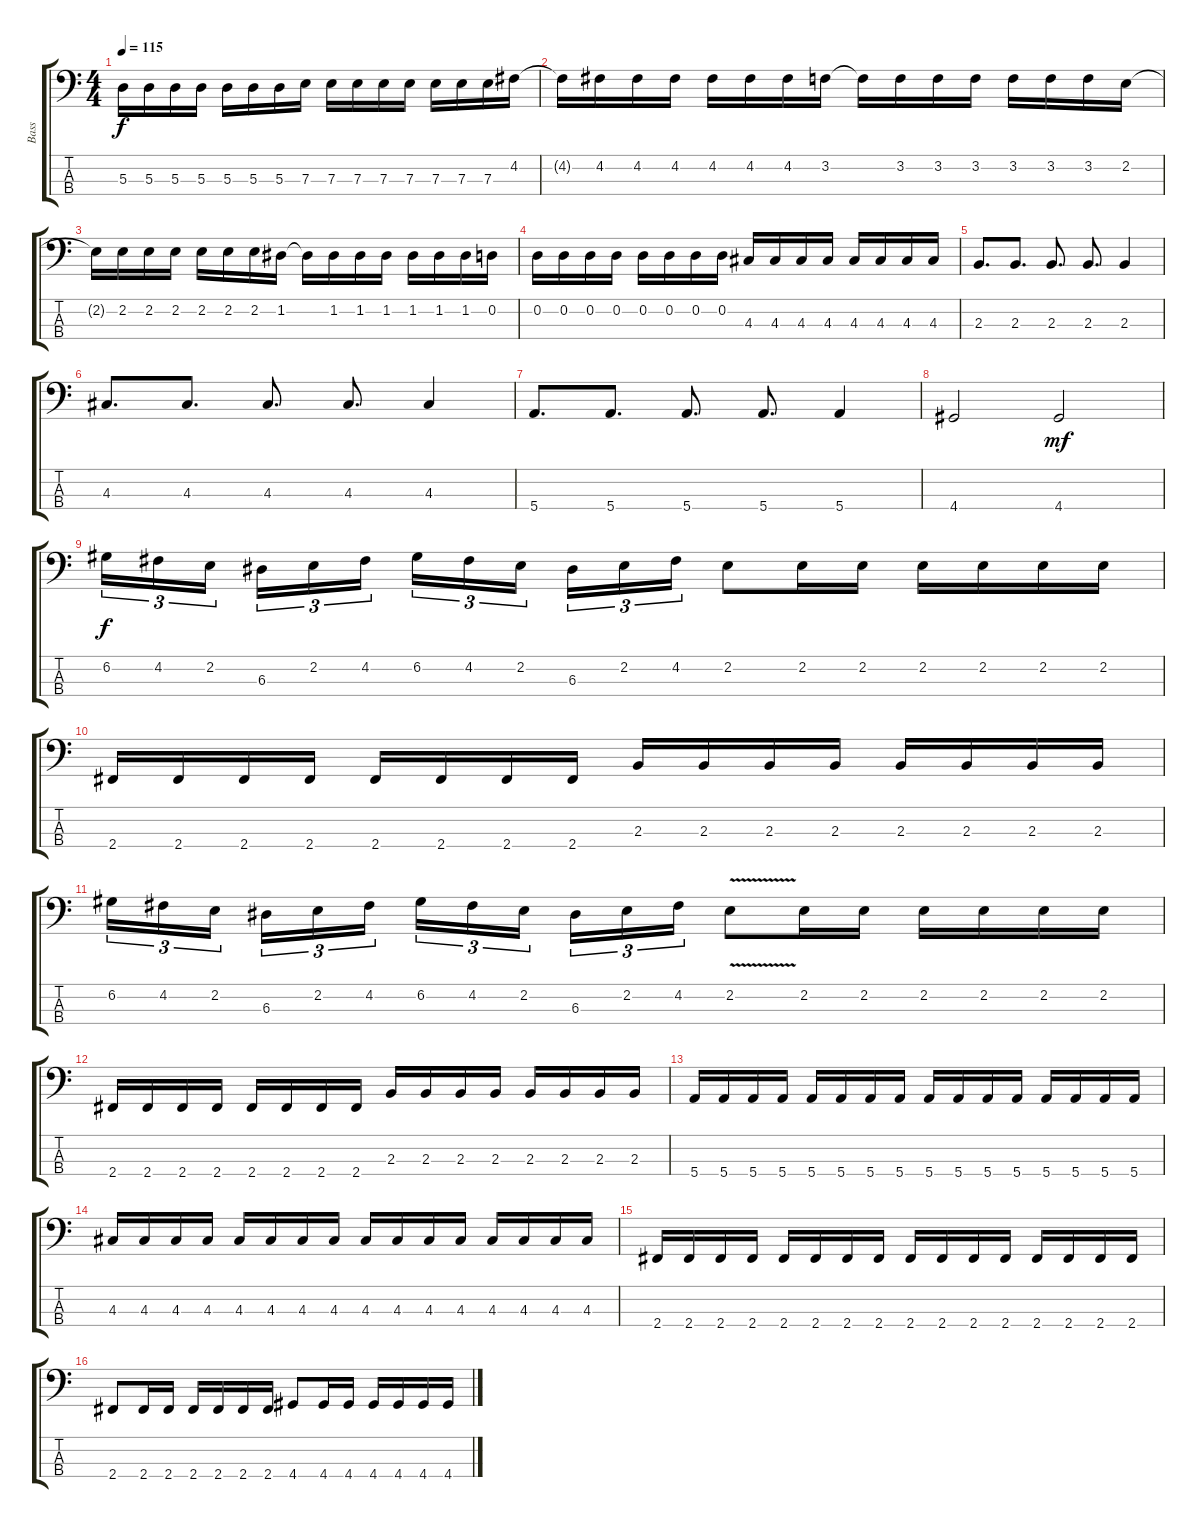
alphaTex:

\track ("Bass" "Bass") {instrument electricbassfinger}
\staff {score tabs}
\tuning (G2 D2 A1 E1) {hide}
\ts (4 4)
\tempo 115
\clef f4
\ks c
5.3.16{dy f} 5.3.16 5.3.16 5.3.16 5.3.16 5.3.16 5.3.16 7.3.16 7.3.16 7.3.16 7.3.16 7.3.16 7.3.16 7.3.16 7.3.16 4.2.16 |
4.2{t}.16 4.2.16 4.2.16 4.2.16 4.2.16 4.2.16 4.2.16 3.2.16 3.2{t}.16 3.2.16 3.2.16 3.2.16 3.2.16 3.2.16 3.2.16 2.2.16 |
2.2{t}.16 2.2.16 2.2.16 2.2.16 2.2.16 2.2.16 2.2.16 1.2.16 1.2{t}.16 1.2.16 1.2.16 1.2.16 1.2.16 1.2.16 1.2.16 0.2.16 |
0.2.16 0.2.16 0.2.16 0.2.16 0.2.16 0.2.16 0.2.16 0.2.16 4.3.16 4.3.16 4.3.16 4.3.16 4.3.16 4.3.16 4.3.16 4.3.16 |
2.3.8{d} 2.3.8{d} 2.3.8{d} 2.3.8{d} 2.3.4 |
4.3.8{d} 4.3.8{d} 4.3.8{d} 4.3.8{d} 4.3.4 |
5.4.8{d} 5.4.8{d} 5.4.8{d} 5.4.8{d} 5.4.4 |
4.4.2 4.4.2{dy mf} |
6.2.16{tu (3 2) dy f} 4.2.16{tu (3 2)} 2.2.16{tu (3 2) beam splitsecondary} 6.3.16{tu (3 2)} 2.2.16{tu (3 2)} 4.2.16{tu (3 2)} 6.2.16{tu (3 2)} 4.2.16{tu (3 2)} 2.2.16{tu (3 2) beam splitsecondary} 6.3.16{tu (3 2)} 2.2.16{tu (3 2)} 4.2.16{tu (3 2)} 2.2.8 2.2.16 2.2.16 2.2.16 2.2.16 2.2.16 2.2.16 |
2.4.16 2.4.16 2.4.16 2.4.16 2.4.16 2.4.16 2.4.16 2.4.16 2.3.16 2.3.16 2.3.16 2.3.16 2.3.16 2.3.16 2.3.16 2.3.16 |
6.2.16{tu (3 2)} 4.2.16{tu (3 2)} 2.2.16{tu (3 2) beam splitsecondary} 6.3.16{tu (3 2)} 2.2.16{tu (3 2)} 4.2.16{tu (3 2)} 6.2.16{tu (3 2)} 4.2.16{tu (3 2)} 2.2.16{tu (3 2) beam splitsecondary} 6.3.16{tu (3 2)} 2.2.16{tu (3 2)} 4.2.16{tu (3 2)} 2.2{v}.8 2.2.16 2.2.16 2.2.16 2.2.16 2.2.16 2.2.16 |
2.4.16 2.4.16 2.4.16 2.4.16 2.4.16 2.4.16 2.4.16 2.4.16 2.3.16 2.3.16 2.3.16 2.3.16 2.3.16 2.3.16 2.3.16 2.3.16 |
5.4.16 5.4.16 5.4.16 5.4.16 5.4.16 5.4.16 5.4.16 5.4.16 5.4.16 5.4.16 5.4.16 5.4.16 5.4.16 5.4.16 5.4.16 5.4.16 |
4.3.16 4.3.16 4.3.16 4.3.16 4.3.16 4.3.16 4.3.16 4.3.16 4.3.16 4.3.16 4.3.16 4.3.16 4.3.16 4.3.16 4.3.16 4.3.16 |
2.4.16 2.4.16 2.4.16 2.4.16 2.4.16 2.4.16 2.4.16 2.4.16 2.4.16 2.4.16 2.4.16 2.4.16 2.4.16 2.4.16 2.4.16 2.4.16 |
2.4.8 2.4.16 2.4.16 2.4.16 2.4.16 2.4.16 2.4.16 4.4.8 4.4.16 4.4.16 4.4.16 4.4.16 4.4.16 4.4.16
